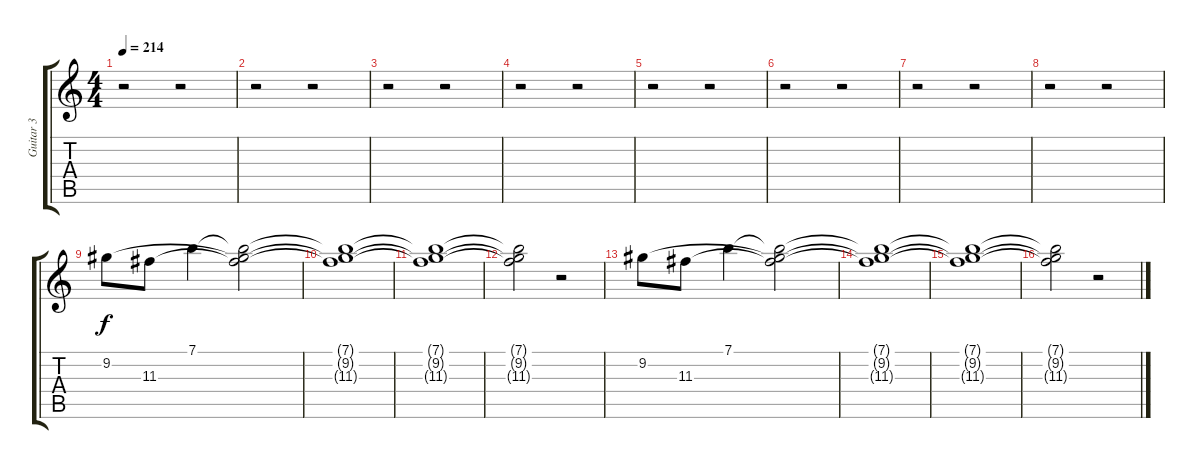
\track ("Guitar 3" "Guitar 3") {instrument overdrivenguitar}
\staff {score tabs}
\tuning (E4 B3 G3 D3 A2 E2) {hide}
\ts (4 4)
\tempo 214
\clef g2
\ks c
r.2{dy f} r.2 |
r.2 r.2 |
r.2 r.2 |
r.2 r.2 |
r.2 r.2 |
r.2 r.2 |
r.2 r.2 |
r.2 r.2 |
9.2.8{volume 10 instrument electricguitarjazz} 11.3.8 7.1.4 (7.1{t} 9.2{t} 11.3{t}).2 |
(7.1{t} 9.2{t} 11.3{t}).1 |
(7.1{t} 9.2{t} 11.3{t}).1 |
(7.1{t} 9.2{t} 11.3{t}).2 r.2 |
9.2.8{volume 10 instrument electricguitarjazz} 11.3.8 7.1.4 (7.1{t} 9.2{t} 11.3{t}).2 |
(7.1{t} 9.2{t} 11.3{t}).1 |
(7.1{t} 9.2{t} 11.3{t}).1 |
(7.1{t} 9.2{t} 11.3{t}).2 r.2
